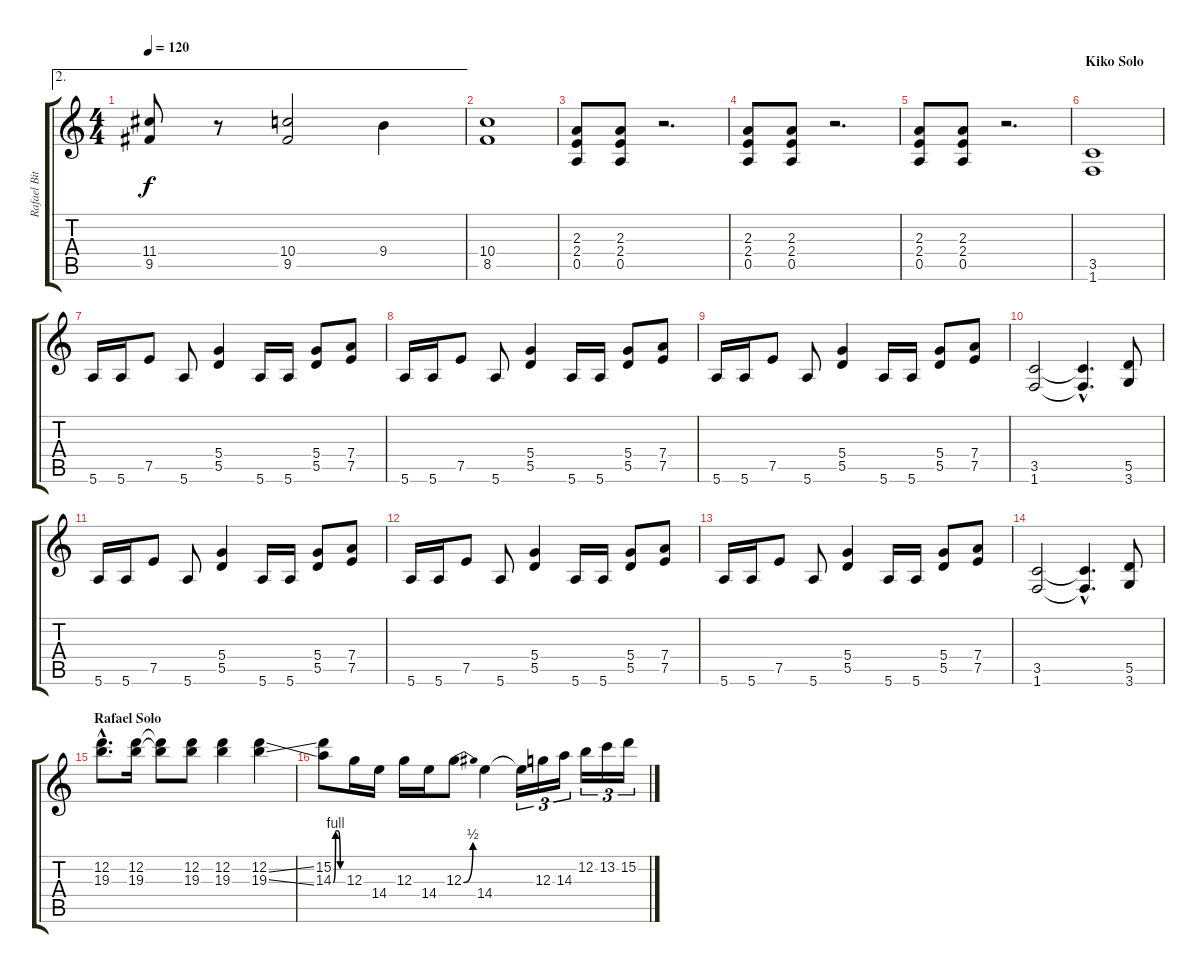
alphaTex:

\track ("Rafael Bittencourt" "Rafael Bit") {instrument distortionguitar}
\staff {score tabs}
\tuning (E4 B3 G3 D3 A2 E2) {hide}
\ae 2
\ts (4 4)
\tempo 120
\clef g2
\ks c
(11.4 9.5).8{dy f} r.8 (10.4 9.5).2 9.4.4 |
(10.4 8.5).1 |
(2.3 2.4 0.5).8 (2.3 2.4 0.5).8 r.2{d} |
(2.3 2.4 0.5).8 (2.3 2.4 0.5).8 r.2{d} |
(2.3 2.4 0.5).8 (2.3 2.4 0.5).8 r.2{d} |
\section ("" "Kiko Solo")
(3.5 1.6).1 |
5.6.16 5.6.16 7.5.8 5.6.8 (5.4 5.5).4 5.6.16 5.6.16 (5.4 5.5).8 (7.4 7.5).8 |
5.6.16 5.6.16 7.5.8 5.6.8 (5.4 5.5).4 5.6.16 5.6.16 (5.4 5.5).8 (7.4 7.5).8 |
5.6.16 5.6.16 7.5.8 5.6.8 (5.4 5.5).4 5.6.16 5.6.16 (5.4 5.5).8 (7.4 7.5).8 |
(3.5 1.6).2 (3.5{hac t} 1.6{hac t}).4{d} (5.5 3.6).8 |
5.6.16 5.6.16 7.5.8 5.6.8 (5.4 5.5).4 5.6.16 5.6.16 (5.4 5.5).8 (7.4 7.5).8 |
5.6.16 5.6.16 7.5.8 5.6.8 (5.4 5.5).4 5.6.16 5.6.16 (5.4 5.5).8 (7.4 7.5).8 |
5.6.16 5.6.16 7.5.8 5.6.8 (5.4 5.5).4 5.6.16 5.6.16 (5.4 5.5).8 (7.4 7.5).8 |
(3.5 1.6).2 (3.5{hac t} 1.6{hac t}).4{d} (5.5 3.6).8 |
\section ("" "Rafael Solo")
(12.2{hac} 19.3{hac}).8{d} (12.2 19.3).16 (12.2{t} 19.3{t}).8 (12.2 19.3).8 (12.2 19.3).4 (12.2{ss} 19.3{ss}).4 |
(15.2 14.3{be (custom 0 0 15 4 30 4 45 0 60 0)}).8 12.3.16 14.4.16 12.3.16 14.4.16 12.3{be (bend 0 0 60 2)}.8 14.4.4 14.4{t}.16{tu (3 2)} 12.3.16{tu (3 2)} 14.3.16{tu (3 2)} 12.2.16{tu (3 2)} 13.2.16{tu (3 2)} 15.2.16{tu (3 2)}
